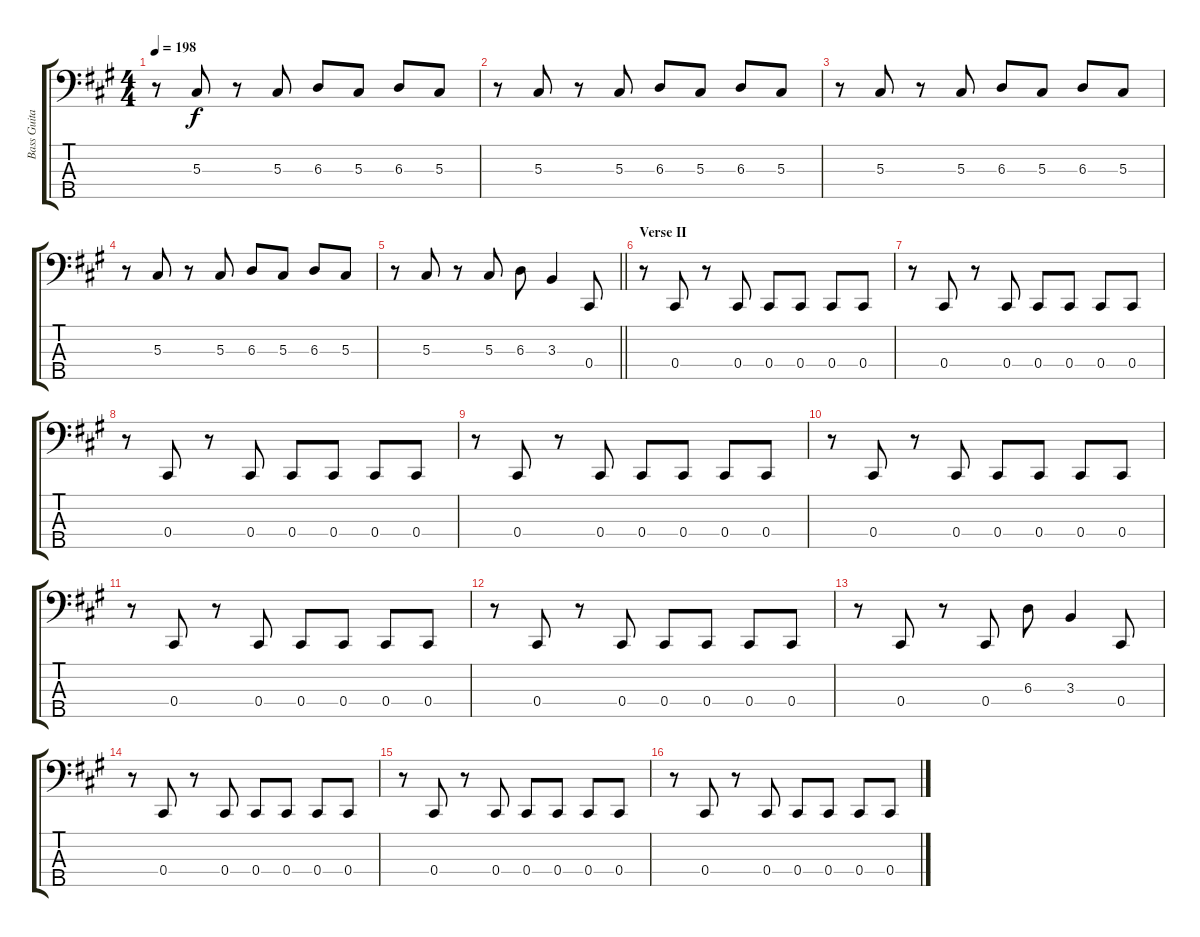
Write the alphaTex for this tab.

\track ("Bass Guitar" "Bass Guita") {instrument electricbassfinger}
\staff {score tabs}
\tuning (Gb2 Db2 Ab1 Db1 Ab0) {hide}
\ts (4 4)
\tempo 198
\clef f4
\ks a
r.8{dy f} 5.3.8 r.8 5.3.8 6.3.8 5.3.8 6.3.8 5.3.8 |
r.8 5.3.8 r.8 5.3.8 6.3.8 5.3.8 6.3.8 5.3.8 |
r.8 5.3.8 r.8 5.3.8 6.3.8 5.3.8 6.3.8 5.3.8 |
r.8 5.3.8 r.8 5.3.8 6.3.8 5.3.8 6.3.8 5.3.8 |
\barLineRight lightlight
r.8 5.3.8 r.8 5.3.8 6.3.8 3.3.4 0.4.8 |
\section ("" "Verse II")
r.8 0.4.8 r.8 0.4.8 0.4.8 0.4.8 0.4.8 0.4.8 |
r.8 0.4.8 r.8 0.4.8 0.4.8 0.4.8 0.4.8 0.4.8 |
r.8 0.4.8 r.8 0.4.8 0.4.8 0.4.8 0.4.8 0.4.8 |
r.8 0.4.8 r.8 0.4.8 0.4.8 0.4.8 0.4.8 0.4.8 |
r.8 0.4.8 r.8 0.4.8 0.4.8 0.4.8 0.4.8 0.4.8 |
r.8 0.4.8 r.8 0.4.8 0.4.8 0.4.8 0.4.8 0.4.8 |
r.8 0.4.8 r.8 0.4.8 0.4.8 0.4.8 0.4.8 0.4.8 |
r.8 0.4.8 r.8 0.4.8 6.3.8 3.3.4 0.4.8 |
r.8 0.4.8 r.8 0.4.8 0.4.8 0.4.8 0.4.8 0.4.8 |
r.8 0.4.8 r.8 0.4.8 0.4.8 0.4.8 0.4.8 0.4.8 |
r.8 0.4.8 r.8 0.4.8 0.4.8 0.4.8 0.4.8 0.4.8
